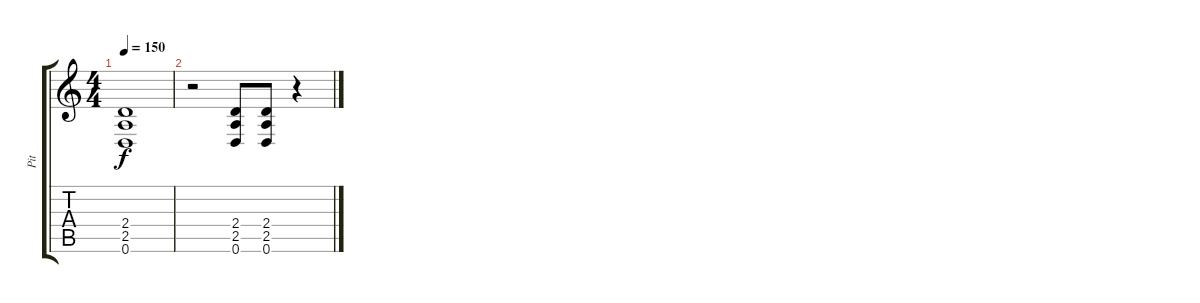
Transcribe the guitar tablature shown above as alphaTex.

\track ("Pit" "Pit") {instrument distortionguitar}
\staff {score tabs}
\tuning (D4 A3 F3 C3 G2 D2) {hide}
\ts (4 4)
\tempo 150
\clef g2
\ks c
(2.4{t} 2.5{t} 0.6{t}).1{dy f} |
r.2 (2.4 2.5 0.6).8 (2.4 2.5 0.6).8 r.4
